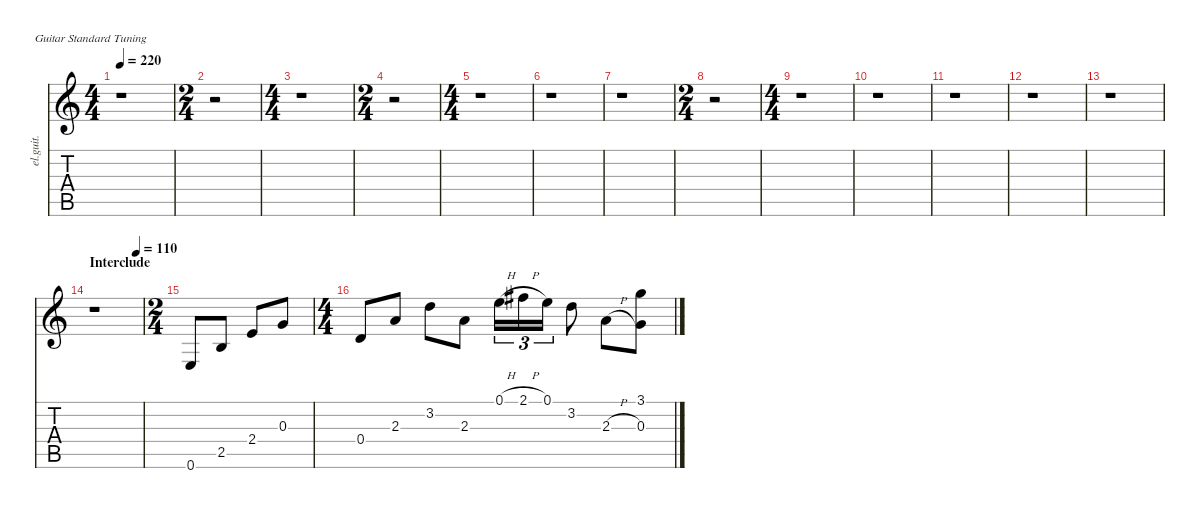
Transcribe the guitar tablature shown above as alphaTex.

\defaultSystemsLayout 4
\hideDynamics
\bracketExtendMode nobrackets
\track ("Hammett(clean)" "el.guit.") {instrument electricguitarclean}
\staff {score tabs}
\tuning (E4 B3 G3 D3 A2 E2)
\ts (4 4)
\tempo 220
\clef g2
\ks c
r.1{dy f} |
\ts (2 4)
r.2 |
\ts (4 4)
r.1 |
\ts (2 4)
r.2 |
\ts (4 4)
r.1 |
r.1 |
r.1 |
\ts (2 4)
r.2 |
\ts (4 4)
r.1 |
r.1 |
r.1 |
r.1 |
r.1 |
\section ("" "Interclude")
\tempo (110 0.875)
r.1 |
\ts (2 4)
0.6.8 2.5.8 2.4.8 0.3.8 |
\ts (4 4)
0.4.8 2.3.8 3.2.8 2.3.8 0.1{h}.16{tu (3 2)} 2.1{h acc #}.16{tu (3 2)} 0.1.16{tu (3 2)} 3.2.8 2.3{h}.8 (3.1 0.3).8
